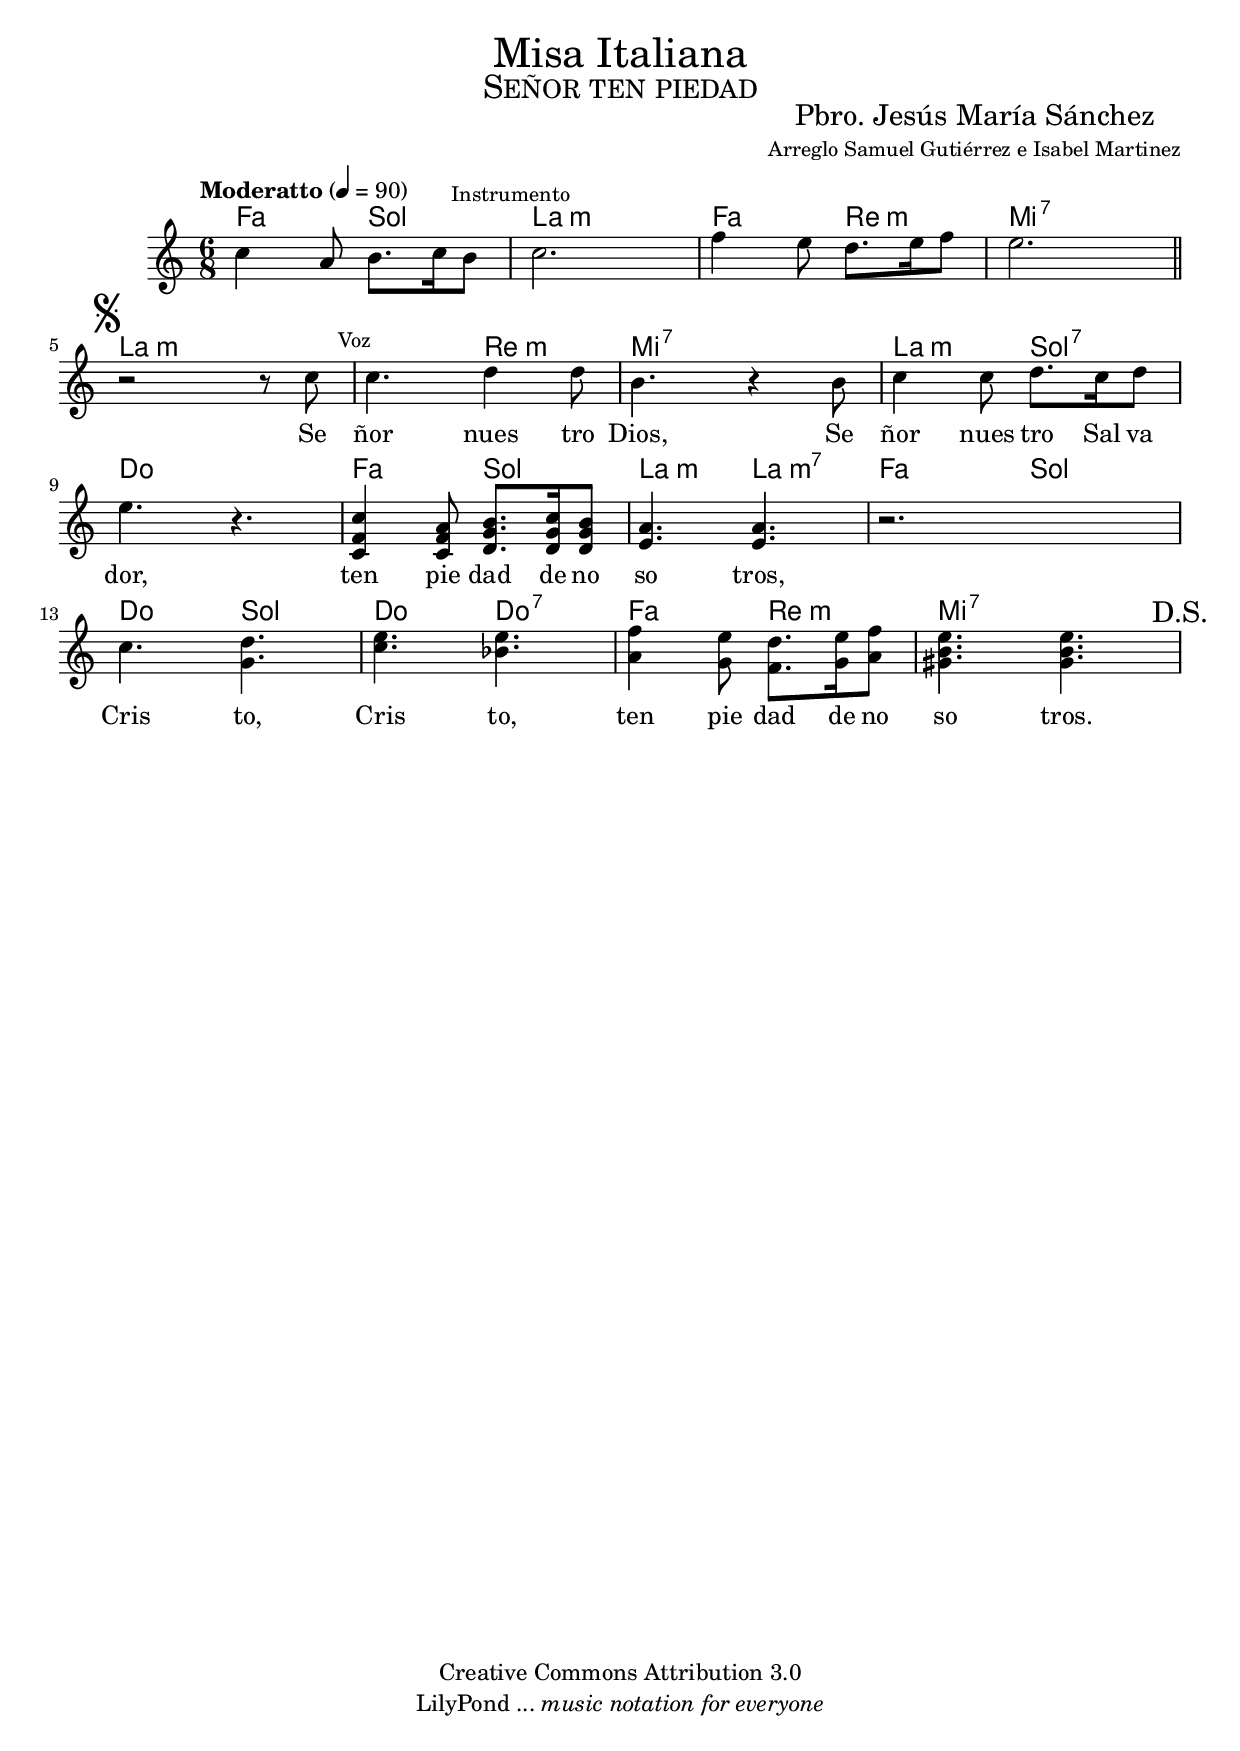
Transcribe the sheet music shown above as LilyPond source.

% ****************************************************************
%	Titulos del Archivo
%	by serach.sam@
% ****************************************************************
\language "espanol"
\version "2.18.0"

% --- Includes
%\include "texto.ily"

% --- Tamaño del pentagrama
%#(set-global-staff-size 25)

% --- Cabecera
\markup { \fill-line { \center-column { \fontsize #5 "Misa Italiana" \fontsize #3 \caps "Señor ten piedad" } } }
\markup { \fill-line { " " \center-column { \fontsize #2 "Pbro. Jesús María Sánchez" \small "Arreglo Samuel Gutiérrez e Isabel Martinez" } } }
\header {
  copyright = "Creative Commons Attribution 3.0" 
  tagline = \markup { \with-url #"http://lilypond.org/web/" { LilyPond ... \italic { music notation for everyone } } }
  breakbefore = ##t
}

% --- Musica
instrumento = \relative do'' {
  \tempo "Moderatto" 4 = 90
  \key mi \minor 
  \time 6/8
  \override DynamicLineSpanner.staff-padding = #15
  \newSpacingSection	
  \override Score.SpacingSpanner.spacing-increment = #5
  sol4 mi8 fas8. sol16 fas8	| %1
  \mark \markup { \small "Instrumento" }
  sol2.				| %2
  do4 si8 la8. si16 do8 	| %3
  si2. 			| %4
  \bar "||"
  \mark \markup { \musicglyph #"scripts.segno" }
  r2 r8 sol8			| %5
  \mark \markup { \small "Voz" }
  sol4. la4 la8			| %6
  fas4. r4 fas8			| %7
  sol4 sol8 la8. sol16 la8 	| %8
  si4. r4.			| %9
  \repeat volta 1 {
      <sol, do sol'>4 <sol do mi>8 <la re fas>8. <la re sol>16 <la re fas>8 | %10
      <si mi>4. <si mi>4.	| %11
  }
  r2.				| %12
  \repeat volta 1 {
      sol'4. <re la'>4.		| %13
      <sol si>4. <fa si>4.	| %14
      <mi do'>4 <re si'>8 <do la'>8. <re si'>16 <mi do'>8 | %14
      <res fas si>4. <res fas si>4. | %15
  } \mark \markup { \center-column { "D.S." }  }
}

letra = \lyricmode { 
  _ _ _ _ _ _ _ _ _ _ _ _
  Se ñor nues tro Dios, Se ñor nues tro Sal va dor,
  ten pie dad de no so tros,
  Cris to, Cris to, ten pie dad de no so tros.
}

acordes = \new ChordNames {
  \set chordChanges = ##t
  \italianChords
  \chordmode { 
      fa4. sol4. la2.:m fa4. re4.:m mi2.:7 la2.:m
      la4.:m re4.:m mi2.:7 la4.:m sol4.:7 do2.
      fa4. sol4. la4.:m la4.:m7
      fa4. sol4. do4. sol4. do4. do4.:7 fa4. re4.:m mi2.:7
  }
}

% --- Partitura
\score {
  <<
    \acordes
    \new Staff { <<
      \set Staff.midiInstrument = #"oboe"
      \transposition la
      \transpose do fa
      \new Voice = "voz"
      \instrumento
    >>}
    \new Lyrics \lyricsto "voz" { 
      \letra 
    }
  >>
  \midi {}
  \layout {}
}

% --- Pagina
\paper {
  #( set-default-paper-size "letter" )
}